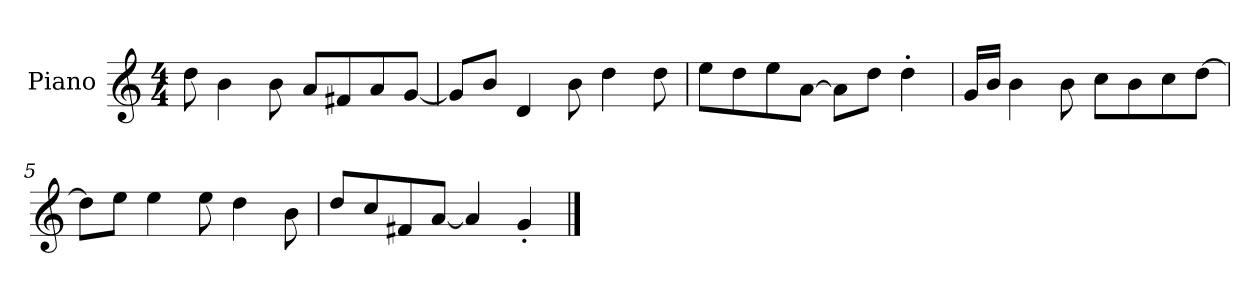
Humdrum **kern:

**kern
*part1
*staff1
*I"Piano
*I'P-no
*clefG2
*k[]
*M4/4
*MM90
=1
8dd\
4b\
8b\
8a/L
8f#X/
8a/
[8g/J
=2
8g/L]
8b/J
4d/
8b\
4dd\
8dd\
=3
8ee\L
8dd\
8ee\
[8a\J
8a\L]
8dd\J
4dd'\
=4
16g/LL
16b/JJ
4b\
8b\
8cc\L
8b\
8cc\
[8dd\J
=5
8dd\L]
8ee\J
4ee\
8ee\
4dd\
8b\
!!LO:LB:g=z
=6
8dd/L
8cc/
8f#X/
[8a/J
4a/]
4g'/
==
*-
